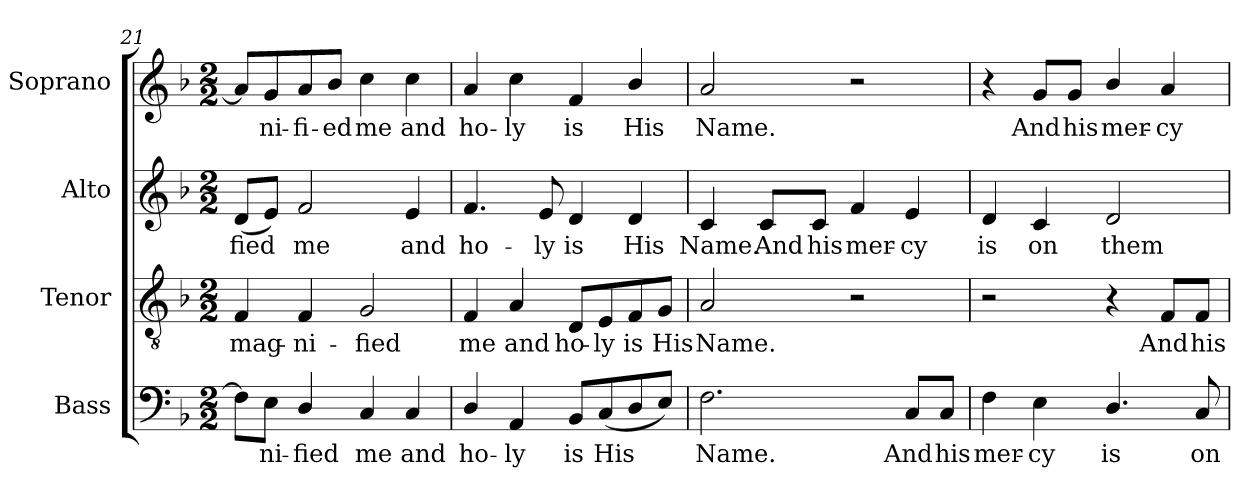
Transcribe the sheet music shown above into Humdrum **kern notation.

**kern	**text	**kern	**text	**kern	**text	**kern	**text
*part4	*part4	*part3	*part3	*part2	*part2	*part1	*part1
*staff4	*staff4	*staff3	*staff3	*staff2	*staff2	*staff1	*staff1
*I"Bass	*	*I"Tenor	*	*I"Alto	*	*I"Soprano	*
*I'B.	*	*I'T.	*	*I'A.	*	*I'S.	*
*clefF4	*	*clefGv2	*	*clefG2	*	*clefG2	*
*	*	*ITrd7c12	*	*	*	*	*
*k[b-]	*	*k[b-]	*	*k[b-]	*	*k[b-]	*
*F:	*	*F:	*	*F:	*	*F:	*
*M2/2	*	*M2/2	*	*M2/2	*	*M2/2	*
=21	=21	=21	=21	=21	=21	=21	=21
!	!	!	!LO:LY:b:color=#000000	!	!	!	!
!	!	!	!	!	!LO:LY:b:color=#000000	!	!
8Fi\L]	.	4FFi/	mag-	(8di/L	-fied	8ai/L]	.
!	!LO:LY:b:color=#000000	!	!	!	!	!	!
!	!	!	!	!	!	!	!LO:LY:b:color=#000000
8Ei\J	-ni-	.	.	8ei/J)	.	8gi/	-ni-
!	!LO:LY:b:color=#000000	!	!	!	!	!	!
!	!	!	!LO:LY:b:color=#000000	!	!	!	!
!	!	!	!	!	!LO:LY:b:color=#000000	!	!
!	!	!	!	!	!	!	!LO:LY:b:color=#000000
4Di/	-fied	4FFi/	-ni-	2fi/	me	8ai/	-fi-
!	!	!	!	!	!	!	!LO:LY:b:color=#000000
.	.	.	.	.	.	8b-i/J	-ed
!	!LO:LY:b:color=#000000	!	!	!	!	!	!
!	!	!	!LO:LY:b:color=#000000	!	!	!	!
!	!	!	!	!	!	!	!LO:LY:b:color=#000000
4Ci/	me	2GGi/	-fied	.	.	4cci\	me
!	!LO:LY:b:color=#000000	!	!	!	!	!	!
!	!	!	!	!	!LO:LY:b:color=#000000	!	!
!	!	!	!	!	!	!	!LO:LY:b:color=#000000
4Ci/	and	.	.	4ei/	and	4cci\	and
!!LO:LB:g=z
=22	=22	=22	=22	=22	=22	=22	=22
!	!LO:LY:b:color=#000000	!	!	!	!	!	!
!	!	!	!LO:LY:b:color=#000000	!	!	!	!
!	!	!	!	!	!LO:LY:b:color=#000000	!	!
!	!	!	!	!	!	!	!LO:LY:b:color=#000000
4Di/	ho-	4FFi/	me	4.fi/	ho-	4ai/	ho-
!	!LO:LY:b:color=#000000	!	!	!	!	!	!
!	!	!	!LO:LY:b:color=#000000	!	!	!	!
!	!	!	!	!	!	!	!LO:LY:b:color=#000000
4AAi/	-ly	4AAi/	and	.	.	4cci\	-ly
!	!	!	!	!	!LO:LY:b:color=#000000	!	!
.	.	.	.	8ei/	-ly	.	.
!	!LO:LY:b:color=#000000	!	!	!	!	!	!
!	!	!	!LO:LY:b:color=#000000	!	!	!	!
!	!	!	!	!	!LO:LY:b:color=#000000	!	!
!	!	!	!	!	!	!	!LO:LY:b:color=#000000
8BB-i/L	is	8DDi/L	ho-	4di/	is	4fi/	is
!	!LO:LY:b:color=#000000	!	!	!	!	!	!
!	!	!	!LO:LY:b:color=#000000	!	!	!	!
(8Ci/	His	8EEi/	-ly	.	.	.	.
!	!	!	!LO:LY:b:color=#000000	!	!	!	!
!	!	!	!	!	!LO:LY:b:color=#000000	!	!
!	!	!	!	!	!	!	!LO:LY:b:color=#000000
8Di/	.	8FFi/	is	4di/	His	4b-i/	His
!	!	!	!LO:LY:b:color=#000000	!	!	!	!
8Ei/J)	.	8GGi/J	His	.	.	.	.
=23	=23	=23	=23	=23	=23	=23	=23
!	!LO:LY:b:color=#000000	!	!	!	!	!	!
!	!	!	!LO:LY:b:color=#000000	!	!	!	!
!	!	!	!	!	!LO:LY:b:color=#000000	!	!
!	!	!	!	!	!	!	!LO:LY:b:color=#000000
2.Fi\	Name.	2AAi/	Name.	4ci/	Name.	2ai/	Name.
!	!	!	!	!	!LO:LY:b:color=#000000	!	!
.	.	.	.	8ci/L	And	.	.
!	!	!	!	!	!LO:LY:b:color=#000000	!	!
.	.	.	.	8ci/J	his	.	.
!	!	!	!	!	!LO:LY:b:color=#000000	!	!
.	.	2r	.	4fi/	mer-	2r	.
!	!LO:LY:b:color=#000000	!	!	!	!	!	!
!	!	!	!	!	!LO:LY:b:color=#000000	!	!
8Ci/L	And	.	.	4ei/	-cy	.	.
!	!LO:LY:b:color=#000000	!	!	!	!	!	!
8Ci/J	his	.	.	.	.	.	.
=24	=24	=24	=24	=24	=24	=24	=24
!	!LO:LY:b:color=#000000	!	!	!	!	!	!
!	!	!	!	!	!LO:LY:b:color=#000000	!	!
4Fi\	mer-	2r	.	4di/	is	4r	.
!	!LO:LY:b:color=#000000	!	!	!	!	!	!
!	!	!	!	!	!LO:LY:b:color=#000000	!	!
!	!	!	!	!	!	!	!LO:LY:b:color=#000000
4Ei\	-cy	.	.	4ci/	on	8gi/L	And
!	!	!	!	!	!	!	!LO:LY:b:color=#000000
.	.	.	.	.	.	8gi/J	his
!	!LO:LY:b:color=#000000	!	!	!	!	!	!
!	!	!	!	!	!LO:LY:b:color=#000000	!	!
!	!	!	!	!	!	!	!LO:LY:b:color=#000000
4.Di/	is	4r	.	2di/	them	4b-i/	mer-
!	!	!	!LO:LY:b:color=#000000	!	!	!	!
!	!	!	!	!	!	!	!LO:LY:b:color=#000000
.	.	8FFi/L	And	.	.	4ai/	-cy
!	!LO:LY:b:color=#000000	!	!	!	!	!	!
!	!	!	!LO:LY:b:color=#000000	!	!	!	!
8Ci/	on	8FFi/J	his	.	.	.	.
=	=	=	=	=	=	=	=
*-	*-	*-	*-	*-	*-	*-	*-
